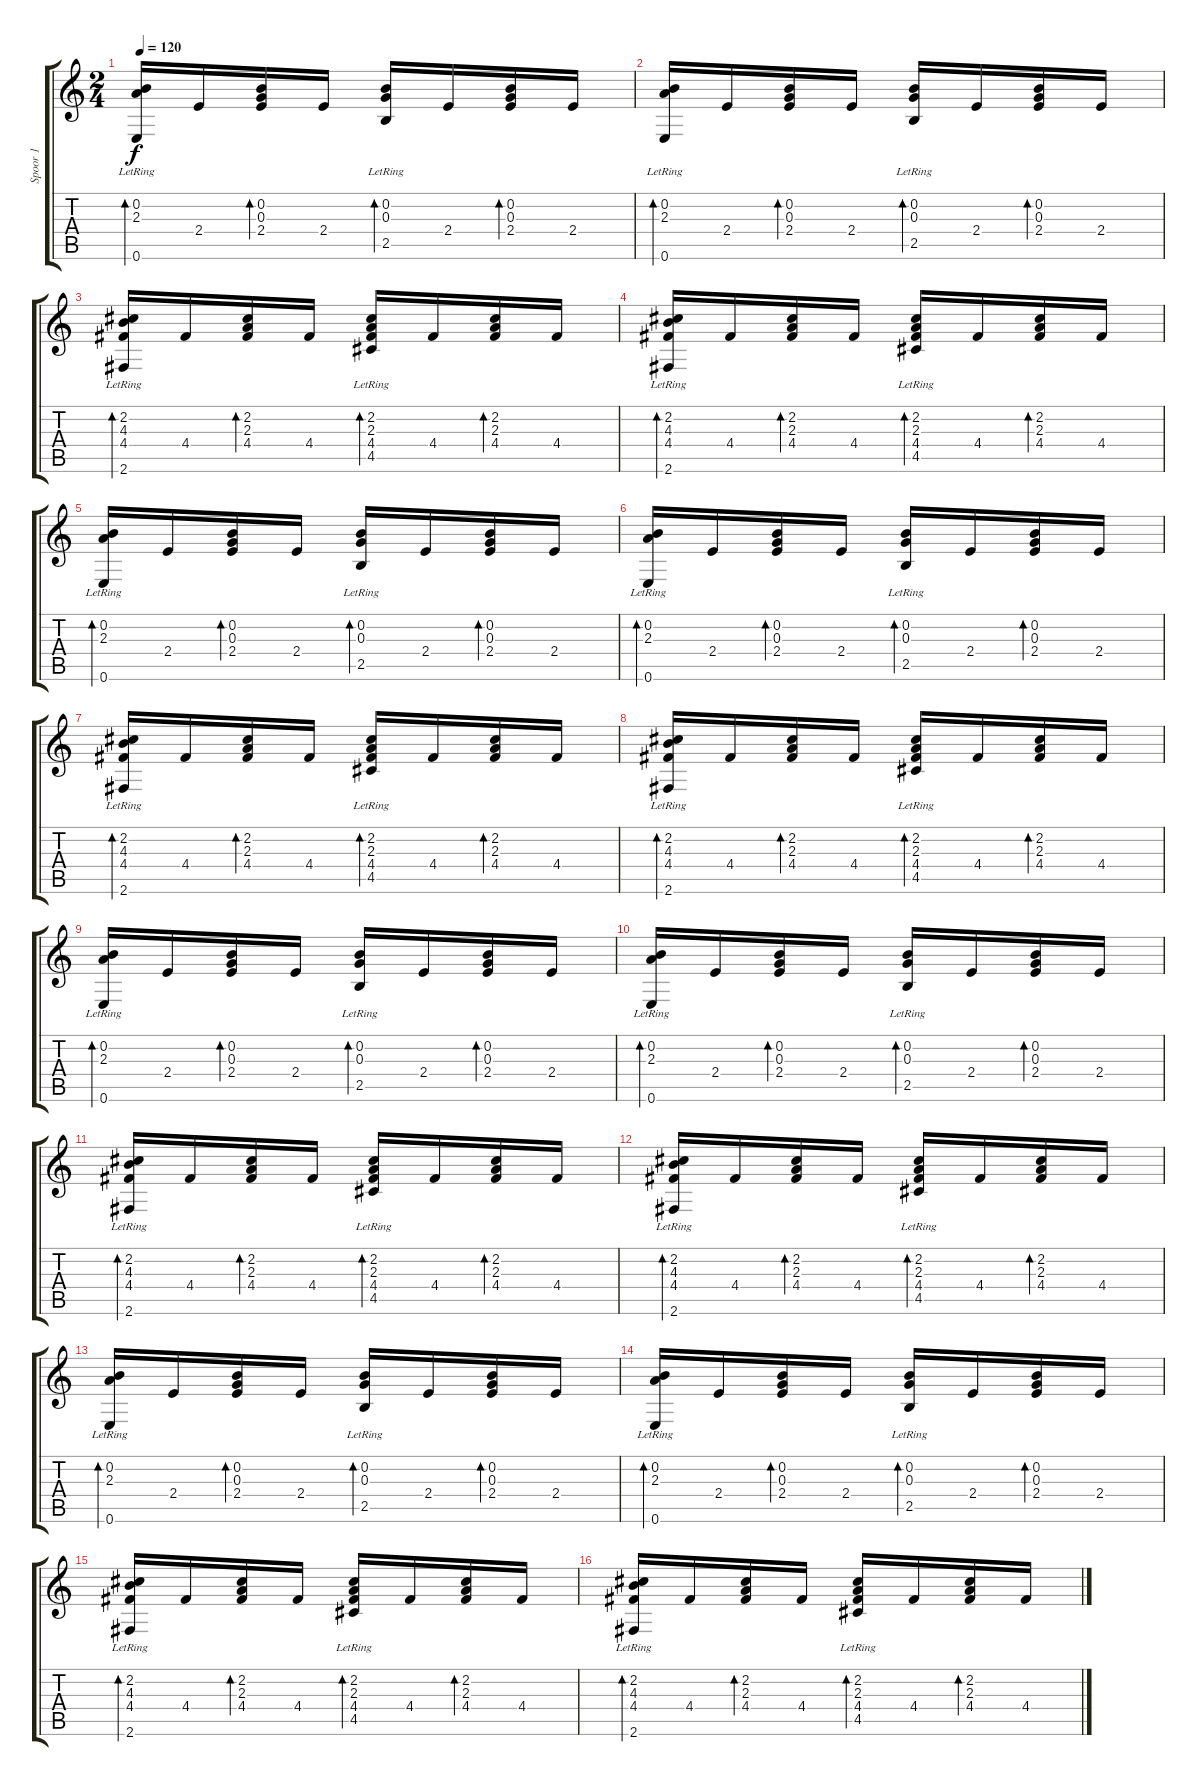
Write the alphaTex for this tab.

\track ("Spoor 1" "Spoor 1") {instrument acousticguitarnylon}
\staff {score tabs}
\tuning (E4 B3 G3 D3 A2 E2) {hide}
\ts (2 4)
\tempo 120
\clef g2
\ks c
(0.2 2.3 0.6{lr}).16{bd 480 dy f} 2.4.16 (0.2 0.3 2.4).16{bd 480} 2.4.16 (0.2 0.3 2.5{lr}).16{bd 480} 2.4.16 (0.2 0.3 2.4).16{bd 480} 2.4.16 |
(0.2 2.3 0.6{lr}).16{bd 480} 2.4.16 (0.2 0.3 2.4).16{bd 480} 2.4.16 (0.2 0.3 2.5{lr}).16{bd 480} 2.4.16 (0.2 0.3 2.4).16{bd 480} 2.4.16 |
(2.2 4.3 4.4 2.6{lr}).16{bd 480} 4.4.16 (2.2 2.3 4.4).16{bd 480} 4.4.16 (2.2 2.3 4.4 4.5{lr}).16{bd 480} 4.4.16 (2.2 2.3 4.4).16{bd 480} 4.4.16 |
(2.2 4.3 4.4 2.6{lr}).16{bd 480} 4.4.16 (2.2 2.3 4.4).16{bd 480} 4.4.16 (2.2 2.3 4.4 4.5{lr}).16{bd 480} 4.4.16 (2.2 2.3 4.4).16{bd 480} 4.4.16 |
(0.2 2.3 0.6{lr}).16{bd 480} 2.4.16 (0.2 0.3 2.4).16{bd 480} 2.4.16 (0.2 0.3 2.5{lr}).16{bd 480} 2.4.16 (0.2 0.3 2.4).16{bd 480} 2.4.16 |
(0.2 2.3 0.6{lr}).16{bd 480} 2.4.16 (0.2 0.3 2.4).16{bd 480} 2.4.16 (0.2 0.3 2.5{lr}).16{bd 480} 2.4.16 (0.2 0.3 2.4).16{bd 480} 2.4.16 |
(2.2 4.3 4.4 2.6{lr}).16{bd 480} 4.4.16 (2.2 2.3 4.4).16{bd 480} 4.4.16 (2.2 2.3 4.4 4.5{lr}).16{bd 480} 4.4.16 (2.2 2.3 4.4).16{bd 480} 4.4.16 |
(2.2 4.3 4.4 2.6{lr}).16{bd 480} 4.4.16 (2.2 2.3 4.4).16{bd 480} 4.4.16 (2.2 2.3 4.4 4.5{lr}).16{bd 480} 4.4.16 (2.2 2.3 4.4).16{bd 480} 4.4.16 |
(0.2 2.3 0.6{lr}).16{bd 480} 2.4.16 (0.2 0.3 2.4).16{bd 480} 2.4.16 (0.2 0.3 2.5{lr}).16{bd 480} 2.4.16 (0.2 0.3 2.4).16{bd 480} 2.4.16 |
(0.2 2.3 0.6{lr}).16{bd 480} 2.4.16 (0.2 0.3 2.4).16{bd 480} 2.4.16 (0.2 0.3 2.5{lr}).16{bd 480} 2.4.16 (0.2 0.3 2.4).16{bd 480} 2.4.16 |
(2.2 4.3 4.4 2.6{lr}).16{bd 480} 4.4.16 (2.2 2.3 4.4).16{bd 480} 4.4.16 (2.2 2.3 4.4 4.5{lr}).16{bd 480} 4.4.16 (2.2 2.3 4.4).16{bd 480} 4.4.16 |
(2.2 4.3 4.4 2.6{lr}).16{bd 480} 4.4.16 (2.2 2.3 4.4).16{bd 480} 4.4.16 (2.2 2.3 4.4 4.5{lr}).16{bd 480} 4.4.16 (2.2 2.3 4.4).16{bd 480} 4.4.16 |
(0.2 2.3 0.6{lr}).16{bd 480} 2.4.16 (0.2 0.3 2.4).16{bd 480} 2.4.16 (0.2 0.3 2.5{lr}).16{bd 480} 2.4.16 (0.2 0.3 2.4).16{bd 480} 2.4.16 |
(0.2 2.3 0.6{lr}).16{bd 480} 2.4.16 (0.2 0.3 2.4).16{bd 480} 2.4.16 (0.2 0.3 2.5{lr}).16{bd 480} 2.4.16 (0.2 0.3 2.4).16{bd 480} 2.4.16 |
(2.2 4.3 4.4 2.6{lr}).16{bd 480} 4.4.16 (2.2 2.3 4.4).16{bd 480} 4.4.16 (2.2 2.3 4.4 4.5{lr}).16{bd 480} 4.4.16 (2.2 2.3 4.4).16{bd 480} 4.4.16 |
(2.2 4.3 4.4 2.6{lr}).16{bd 480} 4.4.16 (2.2 2.3 4.4).16{bd 480} 4.4.16 (2.2 2.3 4.4 4.5{lr}).16{bd 480} 4.4.16 (2.2 2.3 4.4).16{bd 480} 4.4.16
